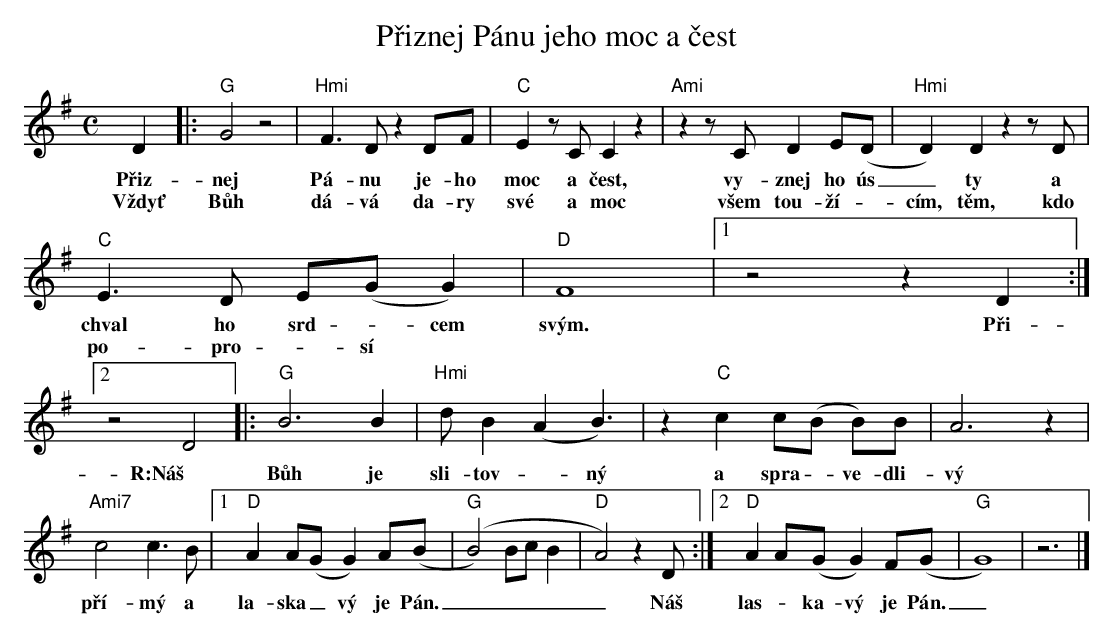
X:1
T: Přiznej Pánu jeho moc a čest
K: G
M:C
D2 |: "G"G4 z4 | "Hmi"F3 D z2 DF | "C"E2 z C C2 z2 | "Ami"z2z C D2 E(D | "Hmi"D2) D2 z2z D |
w:Přiz-nej Pá-nu je-ho moc a čest, vy-znej ho ús_ty a
w:Vždyť Bůh dá-vá da-ry své a moc všem tou-ží -cím, těm, kdo
"C"E3 D E(G G2) | "D"F8 |1 z4z2 D2 :|2 z4 D4 |: "G"B6 B2 | "Hmi"d B2 (A2 B3) | z2 "C"c2 c(B B)B | A6 z2 |
w:chval ho srd -cem svým. Při- R:Náš Bůh je sli-tov -ný a spra -ve-dli-vý
w:po-pro -sí
"Ami7"c4 c3 B |1 "D"A2 A(G G2) A(B | "G"(B4) Bc B2 | "D"A4) z2 D :|2 "D"A2 A(G G2) F(G | "G"G8) | z6 |]
w:pří-mý a la-ska _vý je Pán._____ Náš las -ka-vý je Pán._
